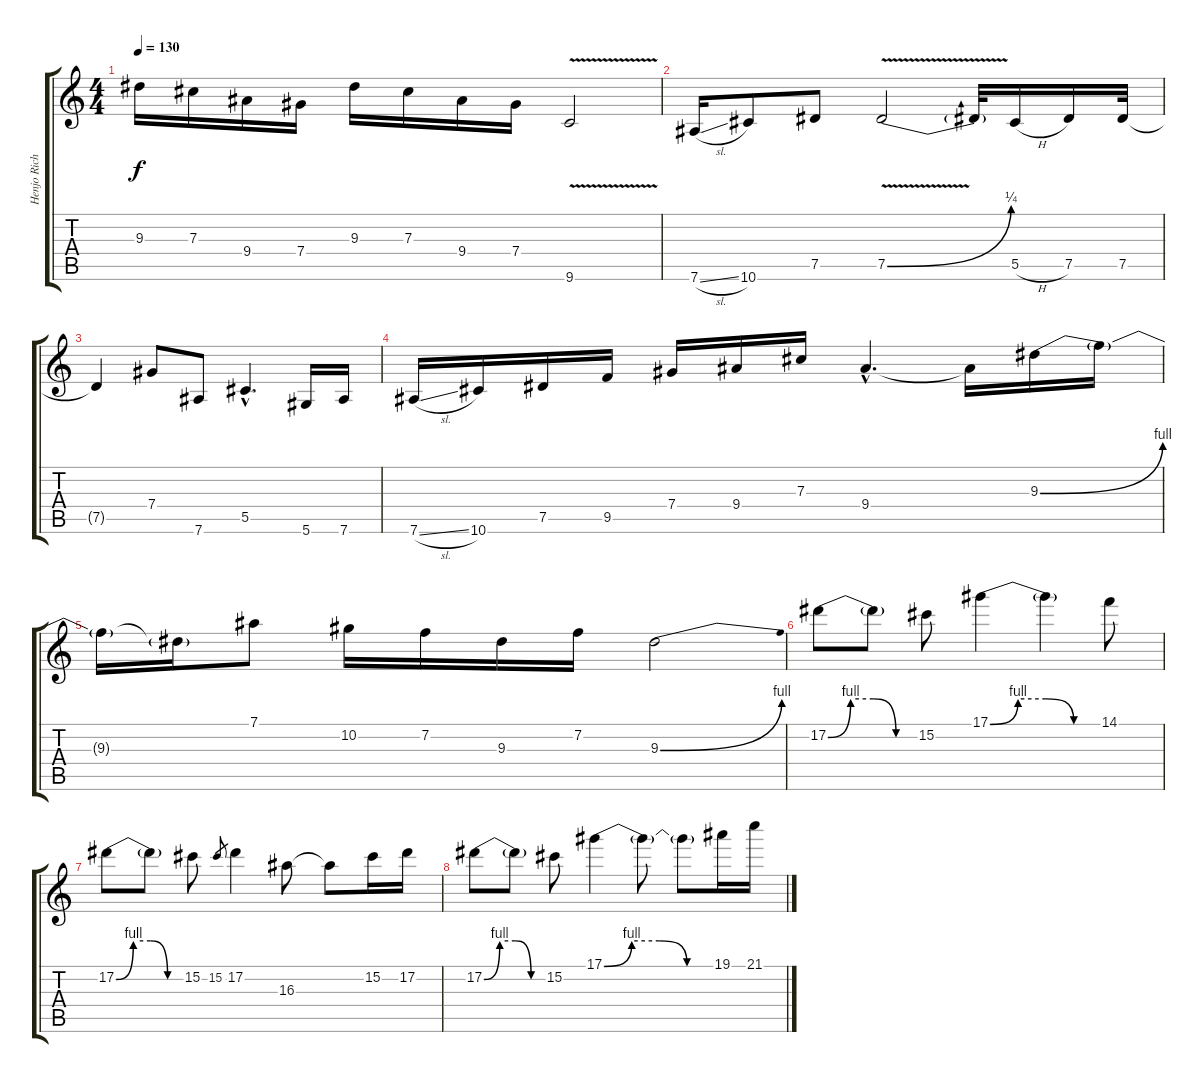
\track ("Henjo Richter (guitar 2)" "Henjo Rich") {instrument distortionguitar}
\staff {score tabs}
\tuning (Eb4 Bb3 Gb3 Db3 Ab2 Eb2) {hide}
\ts (4 4)
\tempo 130
\clef g2
\ks c
9.3.16{dy f} 7.3.16 9.4.16 7.4.16 9.3.16 7.3.16 9.4.16 7.4.16 9.6{v}.2 |
7.6{sl}.16 10.6.8 7.5.8 7.5{be (bend 0 0 60 1) v}.2 7.5{t}.32 5.5{h}.16 7.5.16 7.5.32 |
7.5{t}.4 7.4.8 7.6.8 5.5{hac}.4{d} 5.6.16 7.6.16 |
7.6{sl}.16 10.6.16 7.5.16 9.5.16 7.4.16 9.4.16 7.3.16 9.4{hac}.4{d} 9.4{t}.16 9.3{be (bend 0 0 60 4)}.16 9.3{t}.16 |
9.3{t}.16 9.3{t}.16 7.1.8 10.2.16 7.2.16 9.3.16 7.2.16 9.3{be (bend 0 0 60 4)}.2 |
17.2{be (custom 0 0 15 4 30 4 45 0 60 0)}.8 17.2{t}.8 15.2.8 17.1{be (custom 0 0 15 4 30 4 45 0 60 0)}.4 17.1{t}.4 14.1.8 |
17.2{be (custom 0 0 15 4 30 4 45 0 60 0)}.8 17.2{t}.8 15.2.8 15.2.8{gr} 17.2.4 16.3.8 16.3{t}.8 15.2.16 17.2.16 |
17.2{be (custom 0 0 15 4 30 4 45 0 60 0)}.8 17.2{t}.8 15.2.8 17.1{be (custom 0 0 15 4 30 4 45 0 60 0)}.4 17.1{t}.8 17.1{t}.8 19.1.16 21.1.16
